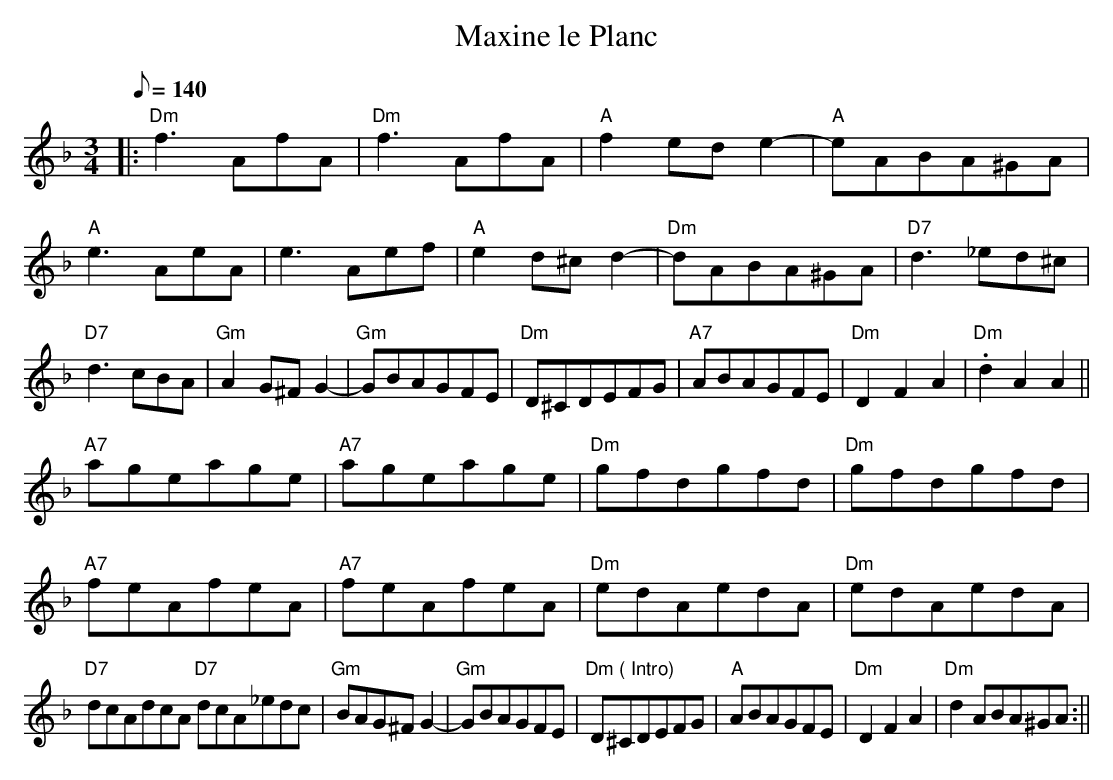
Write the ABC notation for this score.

X:1
T:Maxine le Planc
M:3/4
L:1/8
Q:140
K:D minor
|:"Dm"  f3AfA |"Dm"  f3AfA |  "A" f2ede2- |"A" eABA^GA | "A" e3 AeA | e3
Aef | "A" e2d^cd2- |"Dm" dABA^GA|
"D7" d3  _ed^c | "D7" d3cBA| "Gm" A2G^FG2- | "Gm" GBAGFE |"Dm"  D^CDEFG
|"A7"  ABAGFE | "Dm" D2 F2 A2
|"Dm"  .d2 A2 A2||!
"A7"  ageage | "A7" ageage| "Dm" gfdgfd | "Dm" gfdgfd |!
"A7" feAfeA | "A7"  feAfeA | "Dm" edAedA |"Dm" edAedA|!
"D7"dcAdcA  "D7" dcA_edc | "Gm" BAG^F G2- |"Gm"  GBAGFE |
"Dm ( Intro)" D^CDEFG | "A" ABAGFE |"Dm"  D2 F2 A2| "Dm" d2  ABA^GA:||
